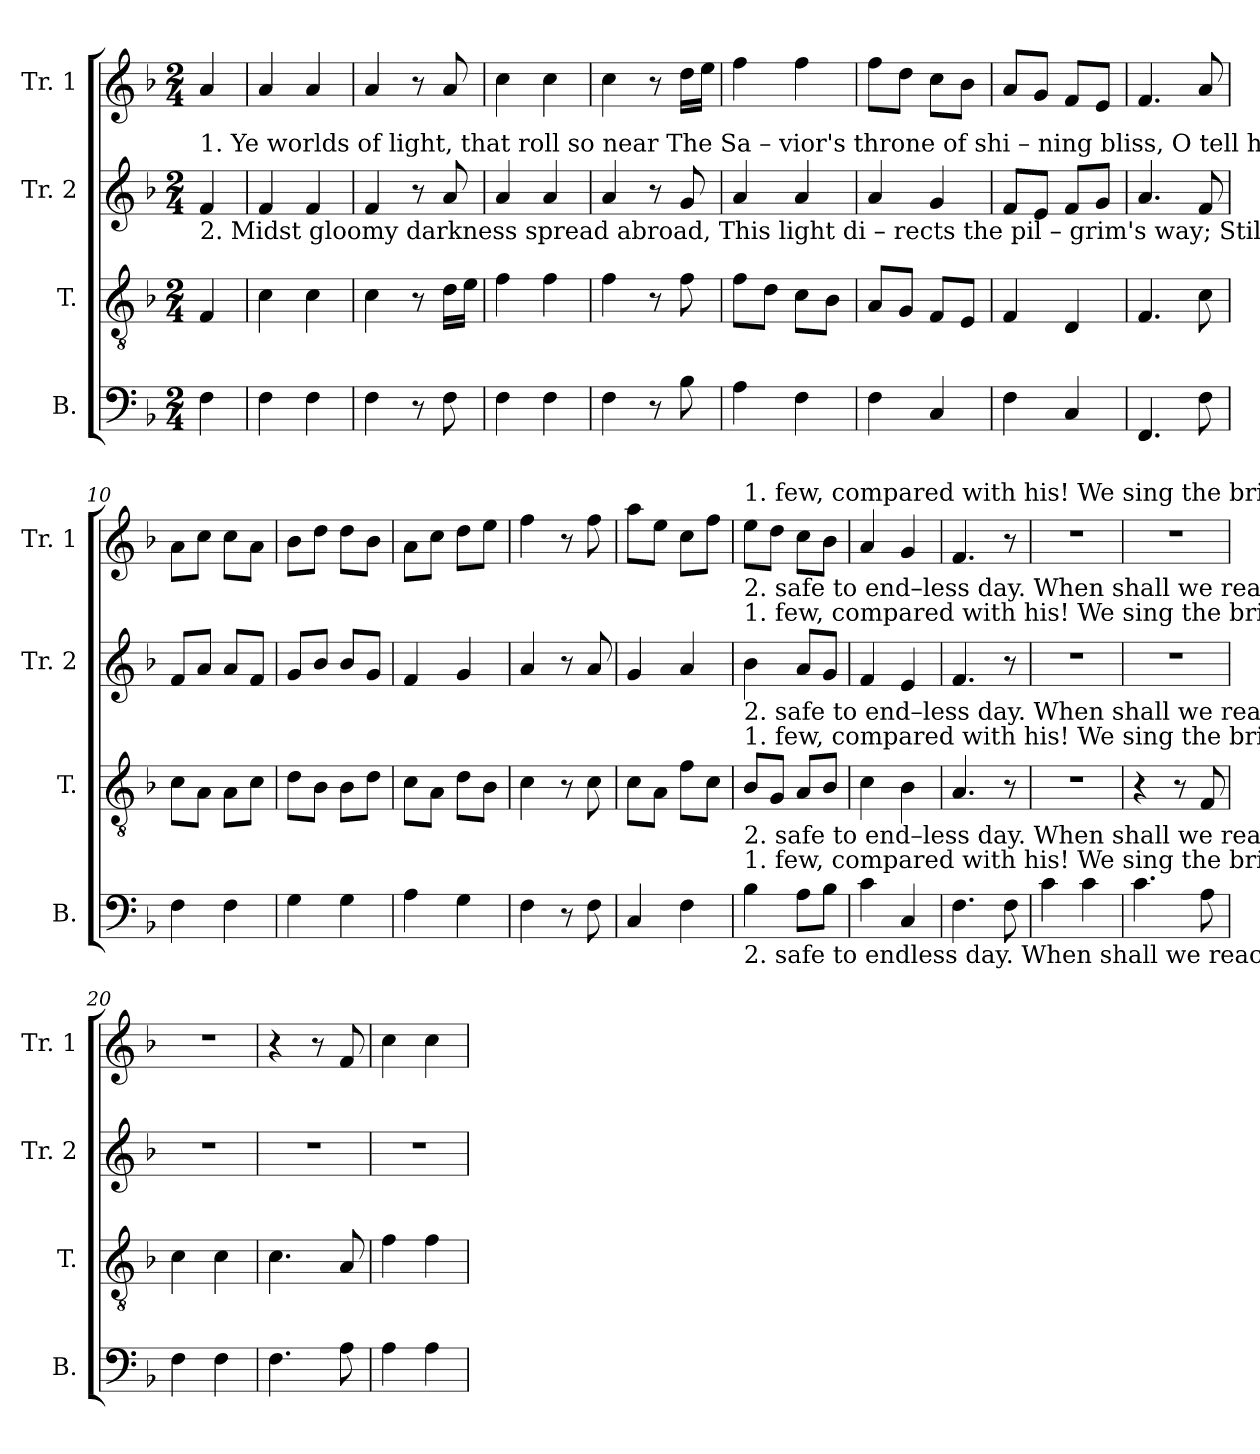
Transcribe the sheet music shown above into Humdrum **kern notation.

**kern	**kern	**kern	**kern
*part4	*part3	*part2	*part1
*staff4	*staff3	*staff2	*staff1
*I"B.	*I"T.	*I"Tr. 2	*I"Tr. 1
*I'B.	*I'T.	*I'Tr. 2	*I'Tr. 1
*clefF4	*clefGv2	*clefG2	*clefG2
*k[b-]	*k[b-]	*k[b-]	*k[b-]
*M2/4	*M2/4	*M2/4	*M2/4
*MM110	*MM110	*MM110	*MM110
=1	=1	=1	=1
!	!	!LO:TX:a:t=1. Ye worlds of light,  that     roll  so  near     The     Sa  –  vior's    throne    of        shi  –  ning    bliss,   O     tell     how      mean   your     glo  –  ries     are,     How   faint   and	!
!	!	!LO:TX:b:t=2. Midst gloomy darkness  spread  abroad,    This    light    di    –    rects    the       pil   –  grim's  way;   Still,  as      he        goes,     he      finds    the     road,   That   leads   him	!
4F!\	4F!/	4f!/	4a!/
=2	=2	=2	=2
4F!\	4c!\	4f!/	4a!/
4F!\	4c!\	4f!/	4a!/
=3	=3	=3	=3
4F!\	4c!\	4f!/	4a!/
8r	8r	8r	8r
8F!\	16d!\LL	8a!/	8a!/
.	16e!\JJ	.	.
=4	=4	=4	=4
4F!\	4f!\	4a!/	4cc!\
4F!\	4f!\	4a!/	4cc!\
=5	=5	=5	=5
4F!\	4f!\	4a!/	4cc!\
8r	8r	8r	8r
8B-!\	8f!\	8g!/	16dd!\LL
.	.	.	16ee!\JJ
=6	=6	=6	=6
4A!\	8f!\L	4a!/	4ff!\
.	8d!\J	.	.
4F!\	8c!\L	4a!/	4ff!\
.	8B-!\J	.	.
=7	=7	=7	=7
4F!\	8A!/L	4a!/	8ff!\L
.	8G!/J	.	8dd!\J
4C!/	8F!/L	4g!/	8cc!\L
.	8E!/J	.	8b-!\J
=8	=8	=8	=8
4F!\	4F!/	8f!/L	8a!/L
.	.	8e!/J	8g!/J
4C!/	4D!/	8f!/L	8f!/L
.	.	8g!/J	8e!/J
=9	=9	=9	=9
4.FF!/	4.F!/	4.a!/	4.f!/
8F!\	8c!\	8f!/	8a!/
=10	=10	=10	=10
4F!\	8c!\L	8f!/L	8a!\L
.	8A!\J	8a!/J	8cc!\J
4F!\	8A!\L	8a!/L	8cc!\L
.	8c!\J	8f!/J	8a!\J
=11	=11	=11	=11
4G!\	8d!\L	8g!/L	8b-!\L
.	8B-!\J	8b-!/J	8dd!\J
4G!\	8B-!\L	8b-!/L	8dd!\L
.	8d!\J	8g!/J	8b-!\J
=12	=12	=12	=12
4A!\	8c!\L	4f!/	8a!\L
.	8A!\J	.	8cc!\J
4G!\	8d!\L	4g!/	8dd!\L
.	8B-!\J	.	8ee!\J
=13	=13	=13	=13
4F!\	4c!\	4a!/	4ff!\
8r	8r	8r	8r
8F!\	8c!\	8a!/	8ff!\
=14	=14	=14	=14
4C!/	8c!\L	4g!/	8aa!\L
.	8A!\J	.	8ee!\J
4F!\	8f!\L	4a!/	8cc!\L
.	8c!\J	.	8ff!\J
!!LO:LB:g=z
=15	=15	=15	=15
!	!	!	!LO:TX:a:t=1. few,  compared  with  his!                                                        We sing the bright and  mor – ning  star,   Je  –  sus,   the   source  of    light   and      love; _______________  See
!	!	!	!LO:TX:b:t=2. safe     to     end–less  day.                                                        When shall we reach the glorious height, Where this bright star shall   brigh – test     shine; ______________  Leave
!	!	!LO:TX:a:t=1. few,  compared  with  his!                                                                                      We  sing   the   bright  and  mor –  ning    star,  Je  – sus,    the   source  of   light   and    love;  See	!
!	!	!LO:TX:b:t=2. safe     to     end–less  day.                                                                                      When shall we  reach the   glo – rious  height, Where  this  bright star  shall  brightest  shine;  Leave	!
!	!LO:TX:a:t=1. few,  compared  with  his!                          We  sing the bright and morning star,  Je – sus,     the   source  of   light    and     love; __________________________________  See	!	!
!	!LO:TX:b:t=2. safe     to     end–less  day.                       When shall we reach the glorious height, Where this bright star shall brigh – test   shine; _________________________________  Leave	!	!
!LO:TX:a:t=1. few, compared with his!  We sing the bright and morning star,  Je – sus, the spring  of  light   and     love; _____________________________________________________  See	!	!	!
!LO:TX:b:t=2. safe  to  endless day. When shall we reach the glorious height, Where this bright star shall brightest shine; _____________________________________________________ Leave	!	!	!
4B-!\	8B-!/L	4b-!\	8ee!\L
.	8G!/J	.	8dd!\J
8A!\L	8A!/L	8a!/L	8cc!\L
8B-!\J	8B-!/J	8g!/J	8b-!\J
=16	=16	=16	=16
4c!\	4c!\	4f!/	4a!/
4C!/	4B-!\	4e!/	4g!/
=17	=17	=17	=17
4.F!\	4.A!/	4.f!/	4.f!/
8F!\	8r	8r	8r
=18	=18	=18	=18
4c!\	2r	2r	2r
4c!\	.	.	.
=19	=19	=19	=19
4.c!\	4r	2r	2r
.	8r	.	.
8A!\	8F!/	.	.
=20	=20	=20	=20
4F!\	4c!\	2r	2r
4F!\	4c!\	.	.
=21	=21	=21	=21
4.F!\	4.c!\	2r	4r
.	.	.	8r
8A!\	8A!/	.	8f!/
=22	=22	=22	=22
4A!\	4f!\	2r	4cc!\
4A!\	4f!\	.	4cc!\
=	=	=	=
*-	*-	*-	*-
